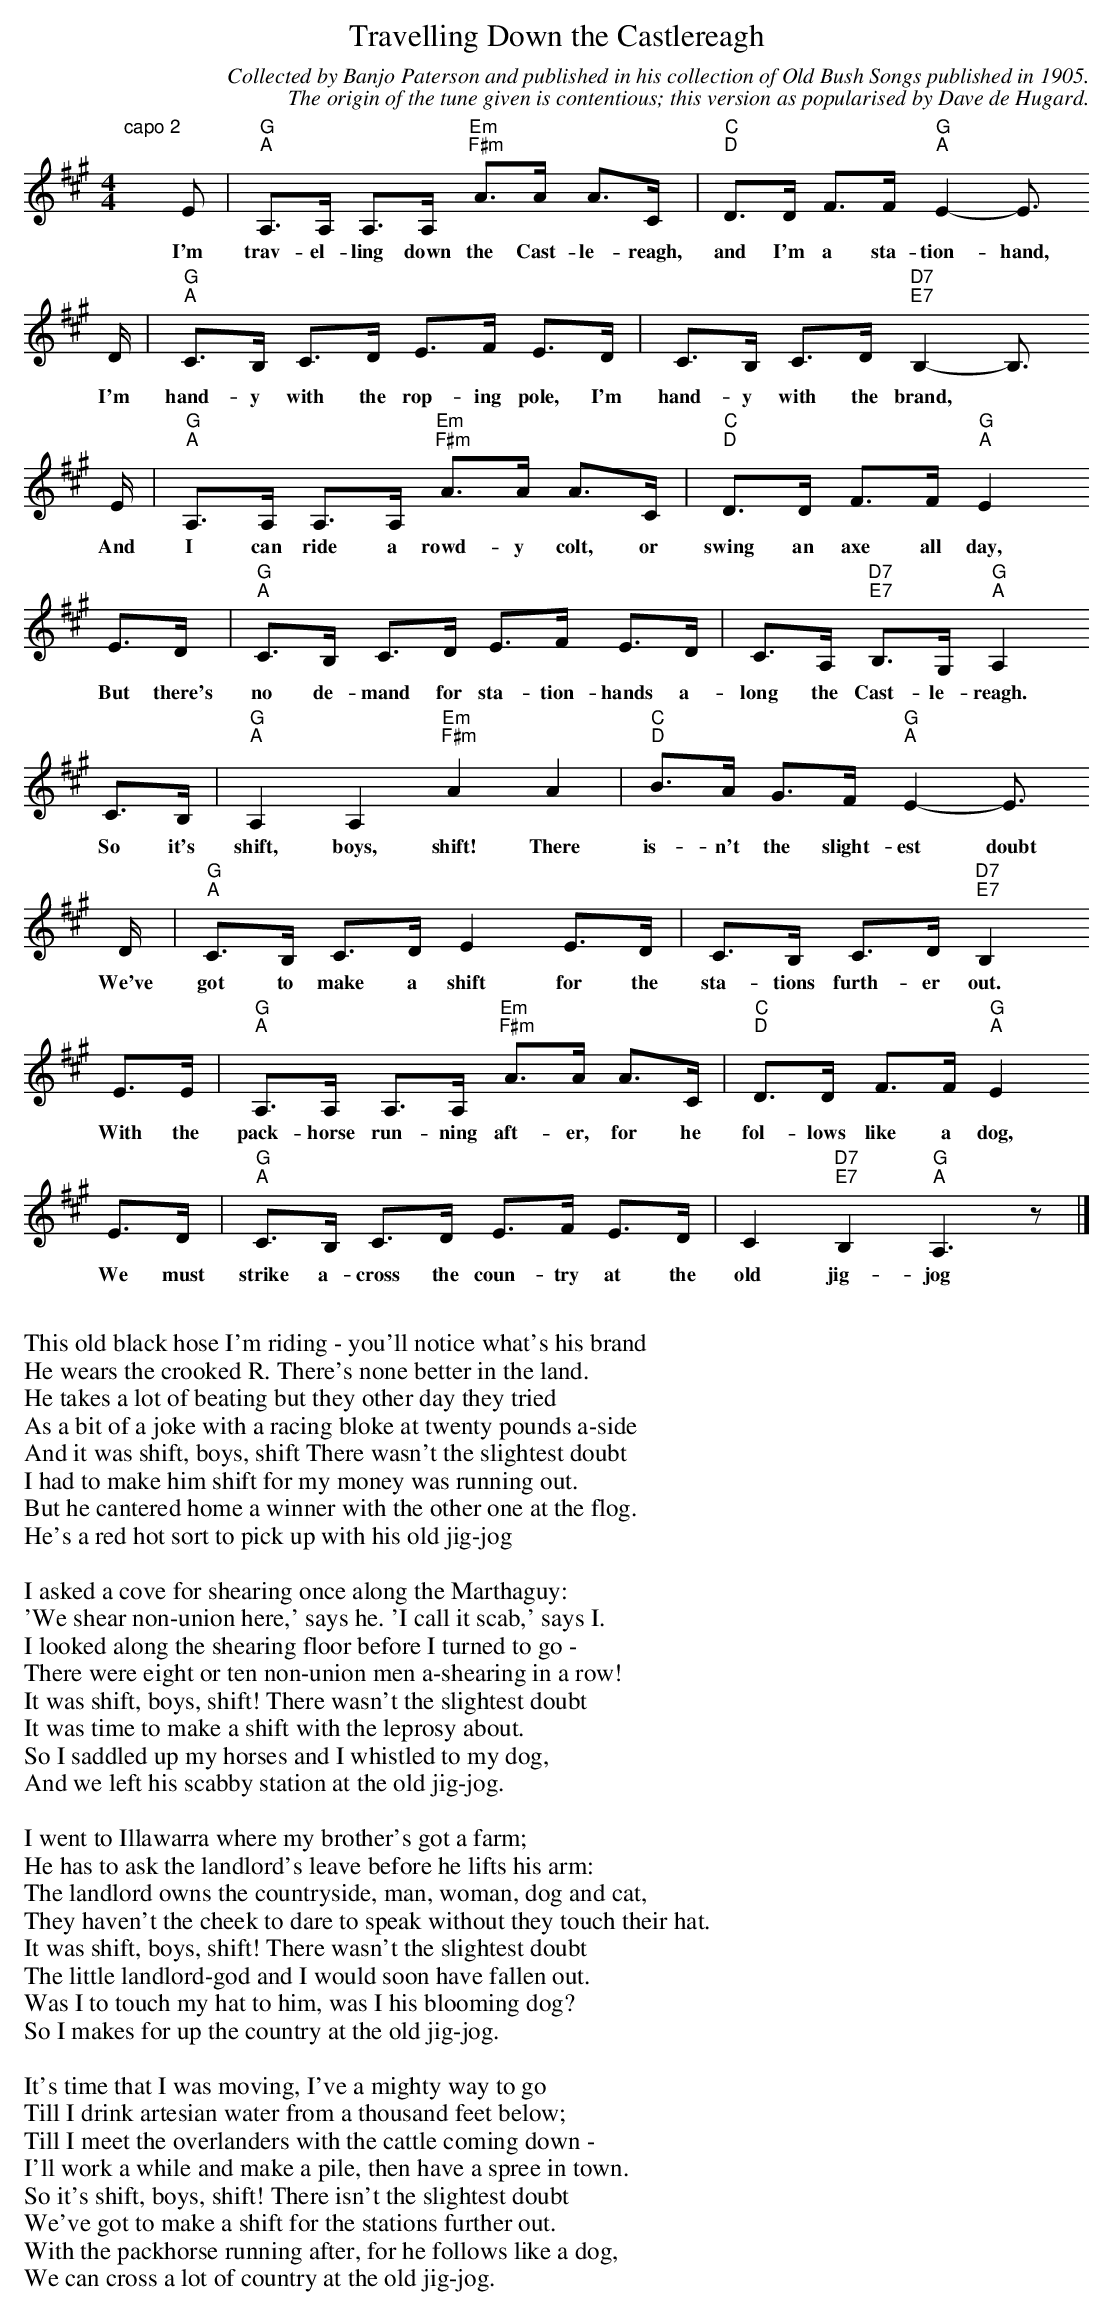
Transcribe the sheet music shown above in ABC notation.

X:1
T:Travelling Down the Castlereagh
C:Collected by Banjo Paterson and published in his collection of Old Bush Songs published in 1905.
C:The origin of the tune given is contentious; this version as popularised by Dave de Hugard.
M:4/4
L:1/8
K:Amaj
"capo 2"""xE|"G""A"A,>A, A,>A, "Em""F#m"A>A A>C|"C""D"D>D F>F "G""A"E2-E>
w:I'm trav-el-ling down the Cast-le-reagh, and I'm a sta-tion-hand,*
D|"G""A"C>B, C>D E>F E>D|C>B, C>D "D7""E7"B,2-B,>
w:I'm hand-y with the rop-ing pole, I'm hand-y with the brand,*
E|"G""A"A,>A, A,>A, "Em""F#m"A>A A>C|"C""D"D>D F>F "G""A"E2
w:And I can ride a rowd-y colt, or swing an axe all day,
E>D|"G""A"C>B, C>D E>F E>D|C>A, "D7""E7"B,>G, "G""A"A,2
w:But there's no de-mand for sta-tion-hands a-long the Cast-le-reagh.*
C>B,|"G""A"A,2A,2"Em""F#m"A2A2|"C""D"B>A G>F "G""A"E2-E>
w:So it's shift, boys, shift! There is-n't the slight-est doubt*
D|"G""A"C>B, C>D E2 E>D|C>B, C>D "D7""E7"B,2
w:We've got to make a shift for the sta-tions furth-er out.
E>E|"G""A"A,>A, A,>A, "Em""F#m"A>A A>C|"C""D"D>D F>F "G""A"E2
w:With the pack-horse run-ning aft-er, for he fol-lows like a dog,
E>D|"G""A"C>B, C>D E>F E>D|C2 "D7""E7"B,2 "G""A"A,3z|]
w:We must strike a-cross the coun-try at the old jig-jog
W:
W:This old black hose I'm riding - you'll notice what's his brand
W:He wears the crooked R. There's none better in the land.
W:He takes a lot of beating but they other day they tried
W:As a bit of a joke with a racing bloke at twenty pounds a-side
W:And it was shift, boys, shift There wasn't the slightest doubt
W:I had to make him shift for my money was running out.
W:But he cantered home a winner with the other one at the flog.
W:He's a red hot sort to pick up with his old jig-jog
W:
W:I asked a cove for shearing once along the Marthaguy:
W:'We shear non-union here,' says he. 'I call it scab,' says I.
W:I looked along the shearing floor before I turned to go -
W:There were eight or ten non-union men a-shearing in a row!
W:It was shift, boys, shift! There wasn't the slightest doubt
W:It was time to make a shift with the leprosy about.
W:So I saddled up my horses and I whistled to my dog,
W:And we left his scabby station at the old jig-jog.
W:
W:I went to Illawarra where my brother's got a farm;
W:He has to ask the landlord's leave before he lifts his arm:
W:The landlord owns the countryside, man, woman, dog and cat,
W:They haven't the cheek to dare to speak without they touch their hat.
W:It was shift, boys, shift! There wasn't the slightest doubt
W:The little landlord-god and I would soon have fallen out.
W:Was I to touch my hat to him, was I his blooming dog?
W:So I makes for up the country at the old jig-jog.
W:
W:It's time that I was moving, I've a mighty way to go
W:Till I drink artesian water from a thousand feet below;
W:Till I meet the overlanders with the cattle coming down -
W:I'll work a while and make a pile, then have a spree in town.
W:So it's shift, boys, shift! There isn't the slightest doubt
W:We've got to make a shift for the stations further out.
W:With the packhorse running after, for he follows like a dog,
W:We can cross a lot of country at the old jig-jog.
